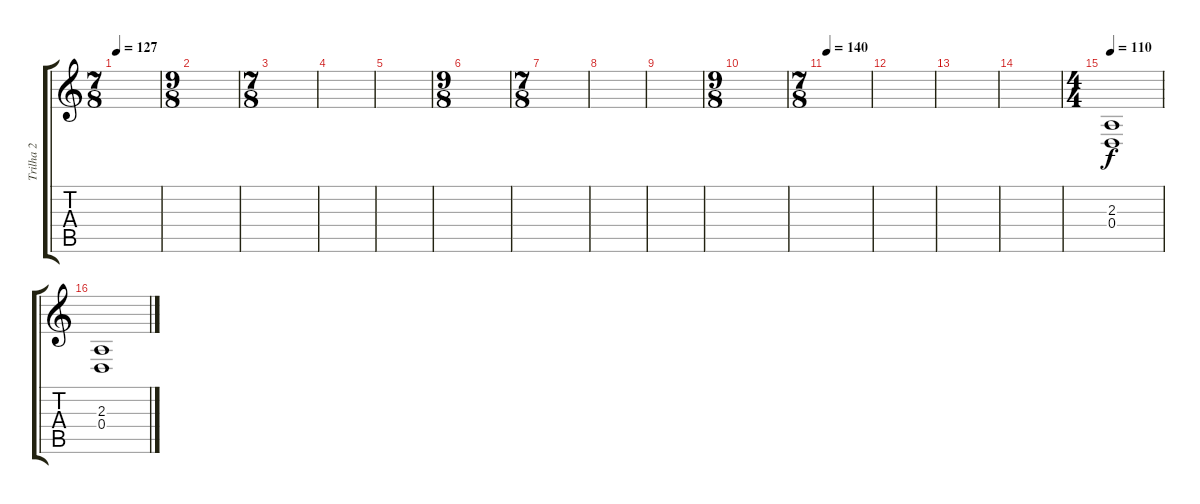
\track ("Trilha 2" "Trilha 2") {instrument lead6voice}
\staff {score tabs}
\tuning (E4 B3 G3 D3 A2 E2) {hide}
\ts (7 8)
\tempo 127
\clef g2
\ks c
|
\ts (9 8)
|
\ts (7 8)
|
|
|
\ts (9 8)
|
\ts (7 8)
|
|
|
\ts (9 8)
|
\ts (7 8)
\tempo 140
|
|
|
|
\ts (4 4)
\tempo 110
(2.3 0.4).1 |
(2.3 0.4).1
